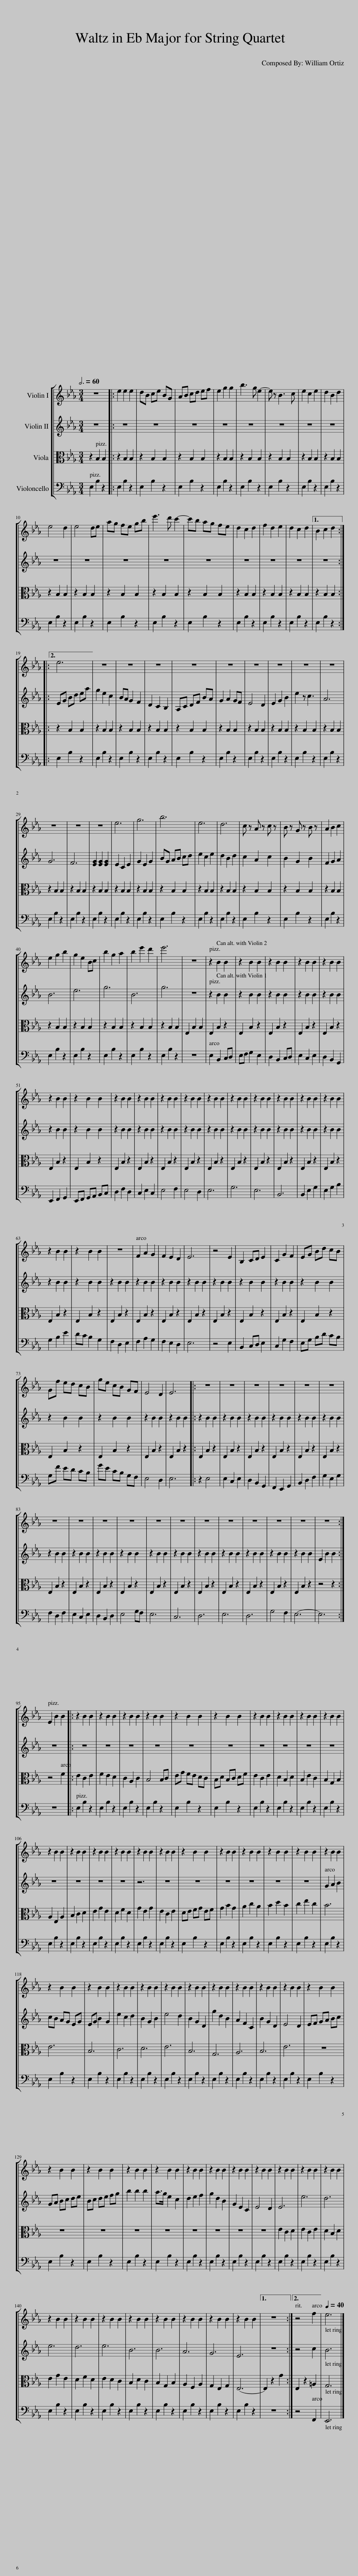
X:1
%%score [ 1 2 3 4 ]
L:1/8
Q:3/4=60
M:3/4
I:linebreak $
K:Eb
V:1 treble
V:2 treble
V:3 alto
V:4 bass
V:1
 z6 |: e2 e2 e2 | dB ce BG | AB cd ef | e2 g2 g2 | %5
 b3 g e2- | e z B3 c | e2 c2 e2 | d2 B2 d2 |$ e4 d2 | %10
 e4 de | ag fe gb | e'3 d' c'2- | c'b ag fe | d2 c2 d2 | %15
 f2 d2 e2 | d2 c2 d2 |1 B2 c2 d2 ::2$ e6 || z6 | %20
 z6 | z6 | z6 | z6 | z6 | %25
 z6 | z6 | z6 |$ z6 | z6 | %30
 z6 | e6 | g6 | b6 | e6 | %35
 d6 | c z A z c z | B z G z B z | A2 B2 c2 |$ e2 g2 b2 | %40
 g2 e2 Bc | b2 g2 a2 | b2 e'2 d'2 | e'6 | z6 | %45
 z2 B2 B2 | z2 B2 B2 | z2 B2 B2 | z2 B2 B2 | z2 B2 B2 |$ %50
 z2 B2 B2 | z2 B2 B2 | z2 B2 B2 | z2 B2 B2 | z2 B2 B2 | %55
 z2 B2 B2 | z2 B2 B2 | z2 B2 B2 | z2 B2 B2 | z2 B2 B2 | %60
 z2 B2 B2 | z2 B2 B2 |$ z2 B2 B2 | z2 B2 B2 | z6 | %65
 F2 A2 G2 | F2 E2 D2 | E6 | z4 E2 | B,2 CD E2 | %70
 C2 G2 F2 | EG Bd cB |$ Gf ed cB | ge cB GF | E4 D2 | %75
 E6 |: z6 | z6 | z6 | z6 | %80
 z6 | z6 |$ z6 | z6 | z6 | %85
 z6 | z6 | z6 | z6 | z6 | %90
 z6 | z6 | z6 | z6 :|$ E2 B2 B2 |: %95
 z2 B2 B2 | z2 B2 B2 | z2 B2 B2 | z2 B2 B2 | z2 B2 B2 | %100
 z2 B2 B2 | z2 B2 B2 | z2 B2 B2 | z2 B2 B2 | z2 B2 B2 |$ %105
 z2 B2 B2 | z2 B2 B2 | z2 B2 B2 | z2 B2 B2 | z2 B2 B2 | %110
 z2 B2 B2 | z2 B2 B2 | z2 B2 B2 | z2 B2 B2 | z2 B2 B2 | %115
 z2 B2 B2 | z2 B2 B2 |$ z2 B2 B2 | z2 B2 B2 | z2 B2 B2 | %120
 z2 B2 B2 | z2 B2 B2 | z2 B2 B2 | z2 B2 B2 | z2 B2 B2 | %125
 z2 B2 B2 | z2 B2 B2 | z2 B2 B2 |$ z2 B2 B2 | z2 B2 B2 | %130
 z2 B2 B2 | z2 B2 B2 | z2 B2 B2 | z2 B2 B2 | z2 B2 B2 | %135
 z2 B2 B2 | z2 B2 B2 | z2 B2 B2 | z2 B2 B2 |$ z2 B2 B2 | %140
 z2 B2 B2 | z2 B2 B2 | z2 B2 B2 | z2 B2 B2 | z2 B2 B2 | %145
 z2 B2 B2 | z2 B2 B2 |1 z6 :|2[Q:1/4=60] z4[Q:1/4=46] f2[Q:1/4=53] ||[Q:1/4=40] e6 |] %150
V:2
 z6 |: z6 | z6 | z6 | z6 | %5
 z6 | z6 | z6 | z6 |$ z6 | %10
 z6 | z6 | z6 | z6 | z6 | %15
 z6 | z6 |1 z6 ::2$ EG Bd ea || g2 e2 c2 | %20
 BA G2 F2 | D2 C2 B,2 | A,C DF BA | G2 A2 GF | E4 D2 | %25
 E2 G2 B2 | e2 z c3 | A6 |$ G6 | F6 | %30
 [EG]2 [EG]2 [EG]2 | E2 C2 E2 | G2 E2 G2 | BG AB cd | e2 c2 e2 | %35
 d2 B2 d2 | c2 A2 c2 | B2 G2 B2 | F2 G2 A2 |$ B6 | %40
 e6 | g6 | B6 | g6 | z6 | %45
 z2 B2 B2 | z2 B2 B2 | z2 B2 B2 | z2 B2 B2 | z2 B2 B2 |$ %50
 z2 B2 B2 | z2 B2 B2 | z2 B2 B2 | z2 B2 B2 | z2 B2 B2 | %55
 z2 B2 B2 | z2 B2 B2 | z2 B2 B2 | z2 B2 B2 | z2 B2 B2 | %60
 z2 B2 B2 | z2 B2 B2 |$ z2 B2 B2 | z2 B2 B2 | z2 B2 B2 | %65
 z2 B2 B2 | z2 B2 B2 | z2 B2 B2 | z2 B2 B2 | z2 B2 B2 | %70
 z2 B2 B2 | z2 B2 B2 |$ z2 B2 B2 | z2 B2 B2 | z2 B2 B2 | %75
 z2 B2 B2 |: z2 B2 B2 | z2 B2 B2 | z2 B2 B2 | z2 B2 B2 | %80
 z2 B2 B2 | z2 B2 B2 |$ z2 B2 B2 | z2 B2 B2 | z2 B2 B2 | %85
 z2 B2 B2 | z2 B2 B2 | z2 B2 B2 | z2 B2 B2 | z2 B2 B2 | %90
 z2 B2 B2 | z2 B2 B2 | z2 B2 B2 | E2 B2 B2 :|$ z6 |: %95
 z6 | z6 | z6 | z6 | z6 | %100
 z6 | z6 | z6 | z6 | z6 |$ %105
 z6 | z6 | z6 | z6 | z6 | %110
 z6 | z6 | z6 | z6 | z6 | %115
 z6 | G2 A2 B2 |$ cB AG EG | EG B2 G2 | e2 c2 d2 | %120
 B2 G2 B2 | e4 d2 | B2 G2 D2 | g2 d2 B2 | A2 F2 C2 | %125
 B2 G2 D2 | E4 D2 | EF GA Bc |$ GA Bc de | Bc de fg | %130
 b2 b2 b2 | a>g e2 c2 | d2 e2 f2 | g2 d2 B2 | G2 E2 C2 | %135
 E4 D2 | E6 | e6 | d6 |$ e6 | %140
 d6 | e6 | B6 | B6 | A6 | %145
 G6 | E6 |1 z6 :|2 z4 c2 || B6 |] %150
V:3
 z2 B,2 B,2 |: z2 B,2 B,2 | z2 B,2 B,2 | z2 B,2 B,2 | z2 B,2 B,2 | %5
 z2 B,2 B,2 | z2 B,2 B,2 | z2 B,2 B,2 | z2 B,2 B,2 |$ z2 B,2 B,2 | %10
 z2 B,2 B,2 | z2 B,2 B,2 | z2 B,2 B,2 | z2 B,2 B,2 | z2 B,2 B,2 | %15
 z2 B,2 B,2 | z2 B,2 B,2 |1 z2 B,2 B,2 ::2$ z2 B,2 B,2 || z2 B,2 B,2 | %20
 z2 B,2 B,2 | z2 B,2 B,2 | z2 B,2 B,2 | z2 B,2 B,2 | z2 B,2 B,2 | %25
 z2 B,2 B,2 | z2 B,2 B,2 | z2 B,2 B,2 |$ z2 B,2 B,2 | z2 B,2 B,2 | %30
 z2 B,2 B,2 | z2 B,2 B,2 | z2 B,2 B,2 | z2 B,2 B,2 | z2 B,2 B,2 | %35
 z2 B,2 B,2 | z2 B,2 B,2 | z2 B,2 B,2 | z2 B,2 B,2 |$ z2 B,2 B,2 | %40
 z2 B,2 B,2 | z2 B,2 B,2 | z2 B,2 B,2 | z2 B,2 B,2 | E,2 B,2 B,2 | %45
 E,2 B,2 z2 | E,2 B,2 z2 | E,2 B,2 z2 | E,2 B,2 z2 | E,2 B,2 z2 |$ %50
 E,2 B,2 z2 | E,2 B,2 z2 | E,2 B,2 z2 | E,2 B,2 z2 | E,2 B,2 z2 | %55
 E,2 B,2 z2 | E,2 B,2 z2 | E,2 B,2 z2 | E,2 B,2 z2 | E,2 B,2 z2 | %60
 E,2 B,2 z2 | E,2 B,2 z2 |$ E,2 B,2 z2 | E,2 B,2 z2 | E,2 B,2 z2 | %65
 E,2 B,2 z2 | E,2 B,2 z2 | E,2 B,2 z2 | E,2 B,2 z2 | E,2 B,2 z2 | %70
 E,2 B,2 z2 | E,2 B,2 z2 |$ E,2 B,2 z2 | E,2 B,2 z2 | E,2 B,2 z2 | %75
 E,2 B,2 z2 |: E,2 B,2 z2 | E,2 B,2 z2 | E,2 B,2 z2 | E,2 B,2 z2 | %80
 E,2 B,2 z2 | E,2 B,2 z2 |$ E,2 B,2 z2 | E,2 B,2 z2 | E,2 B,2 z2 | %85
 E,2 B,2 z2 | E,2 B,2 z2 | E,2 B,2 z2 | E,2 B,2 z2 | E,2 B,2 z2 | %90
 E,2 B,2 z2 | E,2 B,2 z2 | E,2 B,2 z2 | z4 z2 :|$ z4 F2 |: %95
 E2 C2 E2 | F2 E2 D2 | C2 A,2 C2 | B,4 B,C | EG FE DC | %100
 B,D B,C DF | E2 C2 E2 | D2 B,2 D2 | B,2 E2 C2 | B,2 G,2 B,2 |$ %105
 A,2 E,2 A,2 | B,2 C2 D2 | E2 G2 E2 | D2 F2 D2 | G2 E2 G2 | %110
 E2 C2 E2 | DE FG EF | G2 B2 G2 | A2 c2 A2 | B2 d2 B2 | %115
 c2 e2 c2 | B6 |$ E6 | B,6 | C6 | %120
 D6 | E6 | B,6 | G,6 | A,6 | %125
 B,6 | E6 | z6 |$ z6 | z6 | %130
 z6 | z6 | z6 | z6 | z6 | %135
 z6 | E2 C2 D2 | E2 C2 E2 | D2 B,2 D2 |$ E2 G2 E2 | %140
 D2 F2 D2 | E2 D2 C2 | B,2 D2 C2 | B,2 G,2 B,2 | A,2 F,2 A,2 | %145
 G,2 E,2 G,2 | E,6- |1 E,2 z2 G2 :|2 E,2 z2 =A,2 || G,6 |] %150
V:4
 E,2 B,2 z2 |: E,2 B,2 z2 | E,2 B,2 z2 | E,2 B,2 z2 | E,2 B,2 z2 | %5
 E,2 B,2 z2 | E,2 B,2 z2 | E,2 B,2 z2 | E,2 B,2 z2 |$ E,2 B,2 z2 | %10
 E,2 B,2 z2 | E,2 B,2 z2 | E,2 B,2 z2 | E,2 B,2 z2 | E,2 B,2 z2 | %15
 E,2 B,2 z2 | E,2 B,2 z2 |1 E,2 B,2 z2 ::2$ E,2 B,2 z2 || E,2 B,2 z2 | %20
 E,2 B,2 z2 | E,2 B,2 z2 | E,2 B,2 z2 | E,2 B,2 z2 | E,2 B,2 z2 | %25
 E,2 B,2 z2 | E,2 B,2 z2 | E,2 B,2 z2 |$ E,2 B,2 z2 | E,2 B,2 z2 | %30
 E,2 B,2 z2 | E,2 B,2 z2 | E,2 B,2 z2 | E,2 B,2 z2 | E,2 B,2 z2 | %35
 E,2 B,2 z2 | E,2 B,2 z2 | E,2 B,2 z2 | E,2 B,2 z2 |$ E,2 B,2 z2 | %40
 E,2 B,2 z2 | E,2 B,2 z2 | E,2 B,2 z2 | E,2 B,2 z2 | z6 | %45
 E,2 B,,2 C,D, | E,F, G,2 E,2 | D,2 B,,2 C,D, | E,2 C,2 E,2 | D,2 B,,2 G,,2 |$ %50
 E,,2 F,,2 G,,2 | E,,F,, G,,A,, B,,C, | D,2 F,2 D,2 | C,2 E,2 C,2 | E,4 F,2 | %55
 E,4 D,2 | E,6 | G,6 | E,6 | B,,6 | %60
 B,,2 E,2 G,2 | E,2 G,2 B,2 |$ G,2 B,2 E2 | DC B,2 G,2 | F,2 D,2 E,2 | %65
 F,2 A,2 G,2 | F,2 E,2 D,2 | E,6 | z4 E,2 | B,,2 C,D, E,2 | %70
 C,2 G,2 F,2 | E,G, B,D CB, |$ G,F ED CB, | GE CB, G,F, | E,4 D,2 | %75
 E,6 |: z2 E,4 | E,2 C,2 E,2 | D,2 B,,2 G,,2 | F,,2 E,,2 G,,2 | %80
 B,,2 D,2 F,2 | G,2 E,2 G,2 |$ F,2 D,2 F,2 | E,2 C,2 E,2 | D,2 B,,2 D,2 | %85
 E,4 G,F, | E,6 | C,6 | D,6 | E,6 | %90
 D,6 | G,4 F,2 | E,6- | E,6 :|$ z6 |: %95
 E,2 B,2 z2 | E,2 B,2 z2 | E,2 B,2 z2 | E,2 B,2 z2 | E,2 B,2 z2 | %100
 E,2 B,2 z2 | E,2 B,2 z2 | E,2 B,2 z2 | E,2 B,2 z2 | E,2 B,2 z2 |$ %105
 E,2 B,2 z2 | E,2 B,2 z2 | E,2 B,2 z2 | E,2 B,2 z2 | E,2 B,2 z2 | %110
 E,2 B,2 z2 | E,2 B,2 z2 | E,2 B,2 z2 | E,2 B,2 z2 | E,2 B,2 z2 | %115
 E,2 B,2 z2 | E,2 B,2 z2 |$ E,2 B,2 z2 | E,2 B,2 z2 | E,2 B,2 z2 | %120
 E,2 B,2 z2 | E,2 B,2 z2 | E,2 B,2 z2 | E,2 B,2 z2 | E,2 B,2 z2 | %125
 E,2 B,2 z2 | E,2 B,2 z2 | E,2 B,2 z2 |$ E,2 B,2 z2 | E,2 B,2 z2 | %130
 E,2 B,2 z2 | E,2 B,2 z2 | E,2 B,2 z2 | E,2 B,2 z2 | E,2 B,2 z2 | %135
 E,2 B,2 z2 | E,2 B,2 z2 | E,2 B,2 z2 | E,2 B,2 z2 |$ E,2 B,2 z2 | %140
 E,2 B,2 z2 | E,2 B,2 z2 | E,2 B,2 z2 | E,2 B,2 z2 | E,2 B,2 z2 | %145
 E,2 B,2 z2 | E,2 B,2 z2 |1 z6 :|2 z4 F,,2 || E,,6 |] %150
